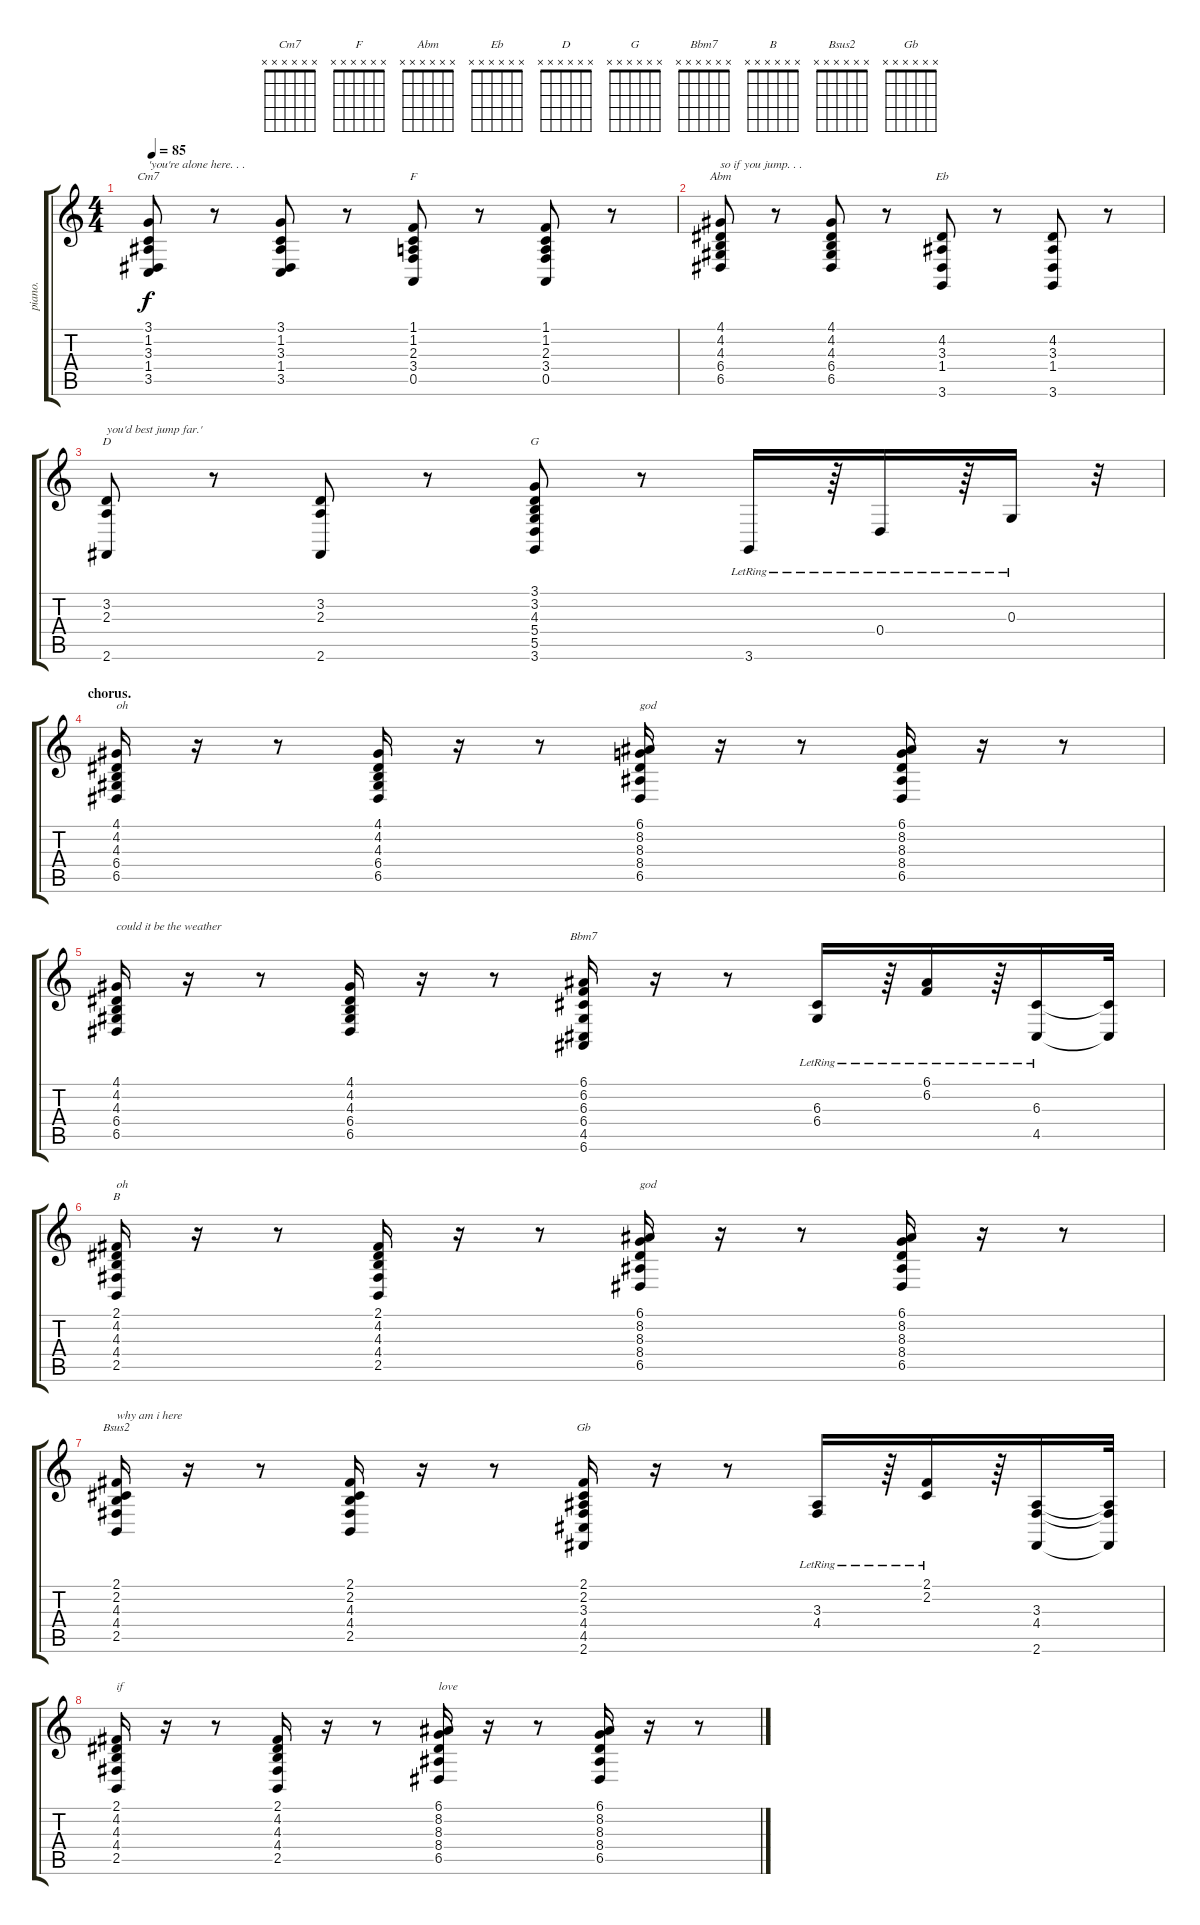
\track ("piano." "piano.") {instrument acousticgrandpiano}
\staff {score tabs}
\tuning (E4 B3 G3 D3 A2 E2) {hide}
\chord ("Cm7" x x x x x x) {firstfret 0}
\chord ("F" x x x x x x) {firstfret 0}
\chord ("Abm" x x x x x x) {firstfret 0}
\chord ("Eb" x x x x x x) {firstfret 0}
\chord ("D" x x x x x x) {firstfret 0}
\chord ("G" x x x x x x) {firstfret 0}
\chord ("Bbm7" x x x x x x) {firstfret 0}
\chord ("B" x x x x x x) {firstfret 0}
\chord ("Bsus2" x x x x x x) {firstfret 0}
\chord ("Gb" x x x x x x) {firstfret 0}
\ts (4 4)
\tempo 85
\clef g2
\ks c
(3.1 1.2 3.3 1.4 3.5).8{ch "Cm7" txt "'you're alone here. . ." dy f} r.8 (3.1 1.2 3.3 1.4 3.5).8 r.8 (1.1 1.2 2.3 3.4 0.5).8{ch "F"} r.8 (1.1 1.2 2.3 3.4 0.5).8 r.8 |
(4.1 4.2 4.3 6.4 6.5).8{ch "Abm" txt "so if you jump. . ."} r.8 (4.1 4.2 4.3 6.4 6.5).8 r.8 (4.2 3.3 1.4 3.6).8{ch "Eb"} r.8 (4.2 3.3 1.4 3.6).8 r.8 |
(3.2 2.3 2.6).8{ch "D" txt "you'd best jump far.'"} r.8 (3.2 2.3 2.6).8 r.8 (3.1 3.2 4.3 5.4 5.5 3.6).8{ch "G"} r.8 3.6{lr}.16 r.64 0.4{lr}.16 r.64 0.3{lr}.16 r.32 |
\section ("" "chorus.")
(4.1 4.2 4.3 6.4 6.5).16{txt "oh" volume 9} r.16 r.8 (4.1 4.2 4.3 6.4 6.5).16 r.16 r.8 (6.1 8.2 8.3 8.4 6.5).16{txt "god"} r.16 r.8 (6.1 8.2 8.3 8.4 6.5).16 r.16 r.8 |
(4.1 4.2 4.3 6.4 6.5).16{txt "could it be the weather"} r.16 r.8 (4.1 4.2 4.3 6.4 6.5).16 r.16 r.8 (6.1 6.2 6.3 6.4 4.5 6.6).16{ch "Bbm7"} r.16 r.8 (6.3{lr} 6.4{lr}).16{volume 12} r.64 (6.1{lr} 6.2).16 r.64 (6.3{lr} 4.5{lr}).16 (6.3{t} 4.5{t}).32 |
(2.1 4.2 4.3 4.4 2.5).16{ch "B" txt "oh" volume 9} r.16 r.8 (2.1 4.2 4.3 4.4 2.5).16 r.16 r.8 (6.1 8.2 8.3 8.4 6.5).16{txt "god"} r.16 r.8 (6.1 8.2 8.3 8.4 6.5).16 r.16 r.8 |
(2.1 2.2 4.3 4.4 2.5).16{ch "Bsus2" txt "why am i here"} r.16 r.8 (2.1 2.2 4.3 4.4 2.5).16 r.16 r.8 (2.1 2.2 3.3 4.4 4.5 2.6).16{ch "Gb"} r.16 r.8 (3.3{lr} 4.4{lr}).16{volume 12} r.64 (2.1{lr} 2.2{lr}).16 r.64 (3.3 4.4 2.6).16 (3.3{t} 4.4{t} 2.6{t}).32 |
(2.1 4.2 4.3 4.4 2.5).16{txt "if" volume 9} r.16 r.8 (2.1 4.2 4.3 4.4 2.5).16 r.16 r.8 (6.1 8.2 8.3 8.4 6.5).16{txt "love"} r.16 r.8 (6.1 8.2 8.3 8.4 6.5).16 r.16 r.8
